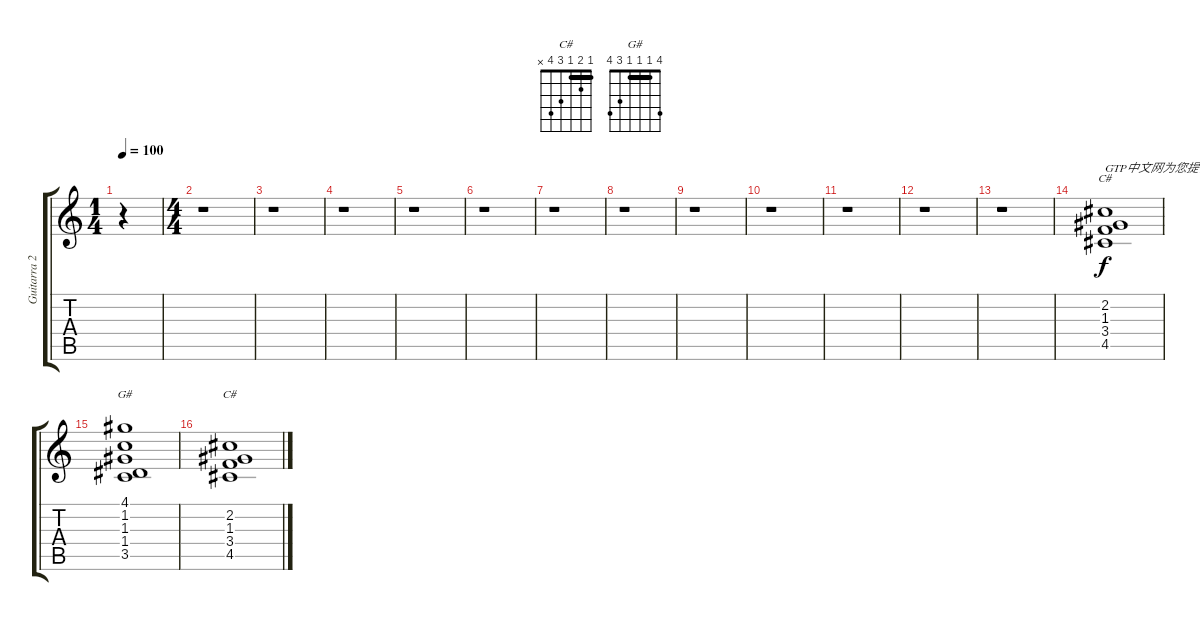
\track ("Guitarra 2" "Guitarra 2") {instrument electricguitarjazz}
\staff {score tabs}
\tuning (E4 B3 G3 D3 A2 E2) {hide}
\chord ("C#" 1 2 1 3 4 1) {barre 1}
\chord ("G#" 4 1 1 1 3 4) {barre 1}
\chord ("C#" 1 2 1 3 4 x) {barre 1}
\ts (1 4)
\tempo 100
\clef g2
\ks c
r.4{dy f instrument electricguitarjazz} |
\ts (4 4)
r.1 |
r.1 |
r.1 |
r.1 |
r.1 |
r.1 |
r.1 |
r.1 |
r.1 |
r.1 |
r.1 |
r.1 |
(2.2 1.3 3.4 4.5).1{ch "C#" txt "GTP中文网为您提供优秀的谱子"} |
(4.1 1.2 1.3 1.4 3.5).1{ch "G#"} |
(2.2 1.3 3.4 4.5).1{ch "C#"}
